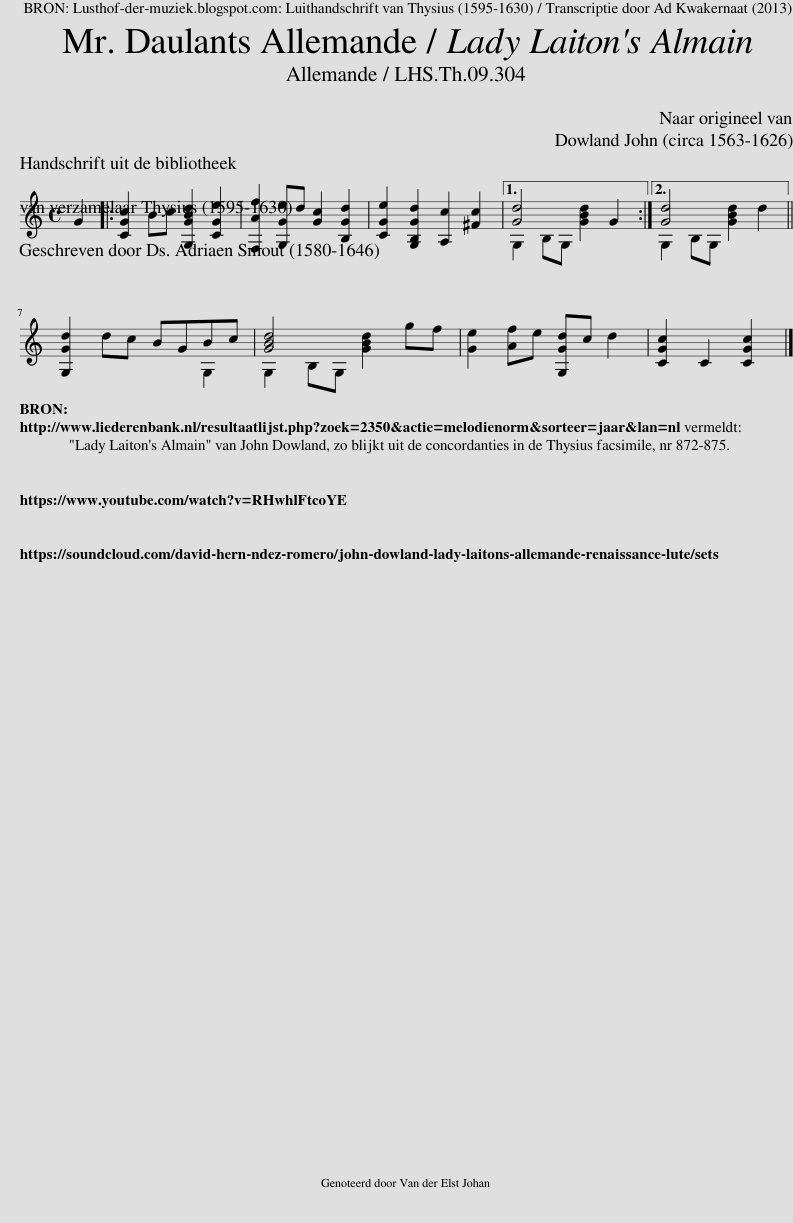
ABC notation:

X:1
%%score ( 1 2 )
L:1/8
Q:1/4=120
M:4/4
I:linebreak $
K:C
V:1 treble
V:2 treble
V:1
 G2 |: [CGc]2 Bc [G,GBd]2 [CGe]2 | [F,Af]2 [G,Ge]d [Gc]2 [B,Gd]2 | [CGe]2 [G,B,Gd]2 [A,c]2 [^Fc]2 |1 [Gd]4 [GBd]2 G2 :|2 %5
 [Gd]4 [GBd]2 d2 ||$ [G,Gd]2 dc BGBc | [GBd]4 [GBd]2 gf | [Ge]2 [Af]e [G,Gd]c d2 | [CGc]2 C2 [CGc]2 |] %10
V:2
 x2 |: x8 | x8 | x8 |1 G,2 B,G, x4 :|2 %5
 G,2 B,G, x4 ||$ x6 G,2 | G,2 B,G, x4 | x8 | x6 |] %10
